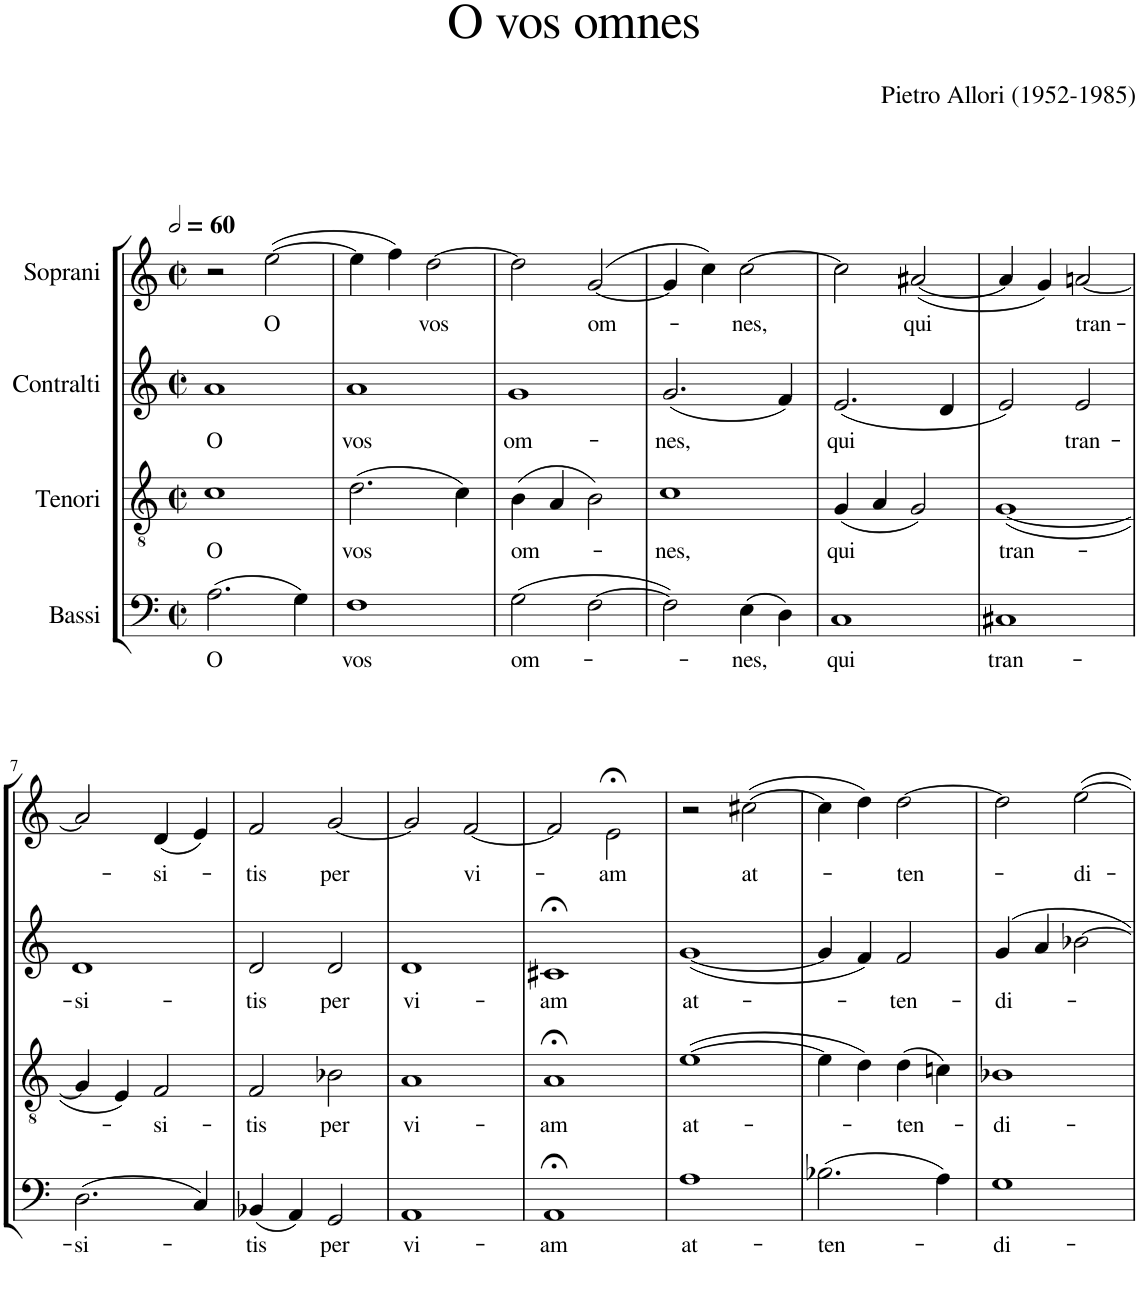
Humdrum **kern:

**kern	**text	**kern	**text	**kern	**text	**kern	**text
*part4	*part4	*part3	*part3	*part2	*part2	*part1	*part1
*staff4	*staff4	*staff3	*staff3	*staff2	*staff2	*staff1	*staff1
*I"Bassi	*	*I"Tenori	*	*I"Contralti	*	*I"Soprani	*
*clefF4	*	*clefGv2	*	*clefG2	*	*clefG2	*
*k[]	*	*k[]	*	*k[]	*	*k[]	*
*M2/2	*	*M2/2	*	*M2/2	*	*M2/2	*
*met(c|)	*	*met(c|)	*	*met(c|)	*	*met(c|)	*
*MM120	*	*MM120	*	*MM120	*	*MM120	*
=1	=1	=1	=1	=1	=1	=1	=1
!	!LO:LY:b	!	!LO:LY:b	!	!LO:LY:b	!	!
(2.A\	O	1c	O	1a	O	2r	.
!	!	!	!	!	!	!	!LO:LY:b
.	.	.	.	.	.	([2ee\	O
4G\)	.	.	.	.	.	.	.
=2	=2	=2	=2	=2	=2	=2	=2
!	!LO:LY:b	!	!LO:LY:b	!	!LO:LY:b	!	!
1F	vos	(2.d\	vos	1a	vos	4ee\]	.
.	.	.	.	.	.	4ff\)	.
!	!	!	!	!	!	!	!LO:LY:b
.	.	.	.	.	.	[2dd\	vos
.	.	4c\)	.	.	.	.	.
=3	=3	=3	=3	=3	=3	=3	=3
!	!LO:LY:b	!	!LO:LY:b	!	!LO:LY:b	!	!
(2G\	om-	(4B\	om-	1g	om-	2dd\]	.
.	.	4A/	.	.	.	.	.
!	!	!	!	!	!	!	!LO:LY:b
[2F\	.	2B\)	.	.	.	([2g/	om-
=4	=4	=4	=4	=4	=4	=4	=4
!	!	!	!LO:LY:b	!	!LO:LY:b	!	!
2F\])	.	1c	-nes,	(2.g/	-nes,	4g/]	.
.	.	.	.	.	.	4cc\)	.
!	!LO:LY:b	!	!	!	!	!	!LO:LY:b
(4E\	-nes,	.	.	.	.	[2cc\	-nes,
4D\)	.	.	.	4f/)	.	.	.
=5	=5	=5	=5	=5	=5	=5	=5
!	!LO:LY:b	!	!LO:LY:b	!	!LO:LY:b	!	!
1C	qui	(4G/	qui	(2.e/	qui	2cc\]	.
.	.	4A/	.	.	.	.	.
!	!	!	!	!	!	!	!LO:LY:b
.	.	2G/)	.	.	.	([2a#X/	qui
.	.	.	.	4d/	.	.	.
=6	=6	=6	=6	=6	=6	=6	=6
!	!LO:LY:b	!	!LO:LY:b	!	!	!	!
1C#X	tran-	([1G	tran-	2e/)	.	4a#/]	.
.	.	.	.	.	.	4g/)	.
!	!	!	!	!	!LO:LY:b	!	!LO:LY:b
.	.	.	.	2e/	tran-	[2an/	tran-
!!LO:LB:g=z
=7	=7	=7	=7	=7	=7	=7	=7
!	!LO:LY:b	!	!	!	!LO:LY:b	!	!
(2.D\	-si-	4G/]	.	1d	-si-	2a/]	.
.	.	4E/)	.	.	.	.	.
!	!	!	!LO:LY:b	!	!	!	!LO:LY:b
.	.	2F/	-si-	.	.	(4d/	-si-
4C/)	.	.	.	.	.	4e/)	.
=8	=8	=8	=8	=8	=8	=8	=8
!	!LO:LY:b	!	!LO:LY:b	!	!LO:LY:b	!	!LO:LY:b
(4BB-X/	-tis	2F/	-tis	2d/	-tis	2f/	-tis
4AA/)	.	.	.	.	.	.	.
!	!LO:LY:b	!	!LO:LY:b	!	!LO:LY:b	!	!LO:LY:b
2GG/	per	2B-X\	per	2d/	per	[2g/	per
=9	=9	=9	=9	=9	=9	=9	=9
!	!LO:LY:b	!	!LO:LY:b	!	!LO:LY:b	!	!
1AA	vi-	1A	vi-	1d	vi-	2g/]	.
!	!	!	!	!	!	!	!LO:LY:b
.	.	.	.	.	.	[2f/	vi-
=10	=10	=10	=10	=10	=10	=10	=10
!	!LO:LY:b	!	!LO:LY:b	!	!LO:LY:b	!	!
1AA;<	-am	1A;<	-am	1c#X;<	-am	2f/]	.
!	!	!	!	!	!	!	!LO:LY:b
.	.	.	.	.	.	2e;<\	-am
=11	=11	=11	=11	=11	=11	=11	=11
!	!LO:LY:b	!	!LO:LY:b	!	!LO:LY:b	!	!
1A	at-	([1e	at-	([1g	at-	2r	.
!	!	!	!	!	!	!	!LO:LY:b
.	.	.	.	.	.	([2cc#X\	at-
=12	=12	=12	=12	=12	=12	=12	=12
!	!LO:LY:b	!	!	!	!	!	!
(2.B-X\	-ten-	4e\]	.	4g/]	.	4cc#\]	.
.	.	4d\)	.	4f/)	.	4dd\)	.
!	!	!	!LO:LY:b	!	!LO:LY:b	!	!LO:LY:b
.	.	(4d\	-ten-	2f/	-ten-	[2dd\	-ten-
4A\)	.	4cn\)	.	.	.	.	.
=13	=13	=13	=13	=13	=13	=13	=13
!	!LO:LY:b	!	!LO:LY:b	!	!LO:LY:b	!	!
1G	-di-	1B-X	-di-	4g/	-di-	2dd\]	.
.	.	.	.	4a/	.	.	.
!	!	!	!	!	!	!	!LO:LY:b
.	.	.	.	[2b-X\	.	[2ee\	-di-
=	=	=	=	=	=	=	=
*-	*-	*-	*-	*-	*-	*-	*-
